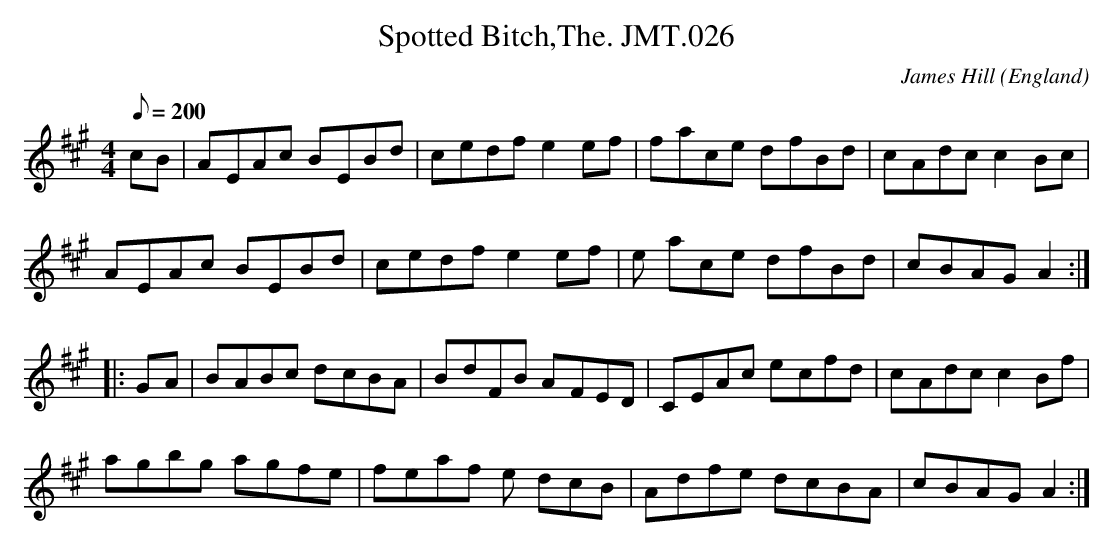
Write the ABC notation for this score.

X:1
T:Spotted Bitch,The. JMT.026
M:4/4
L:1/8
Q:200
C:James Hill
O:England
K:A
cB|A-EAc B-EBd|c-edfe2ef|f-ace d-fBd|c-Adcc2Bc|!A-EAc B-EBd|c-edfe2ef|e-
ace d-fBd|c-BAGA2:|!
|:G-A|B-ABc d-cBA|B-dFB A-FED|C-EAc e-cfd|c-Adcc2Bf|!a-gbg a-gfe|f-eaf e
-dcB|A-dfe d-cBA|c-BAGA2:|]
